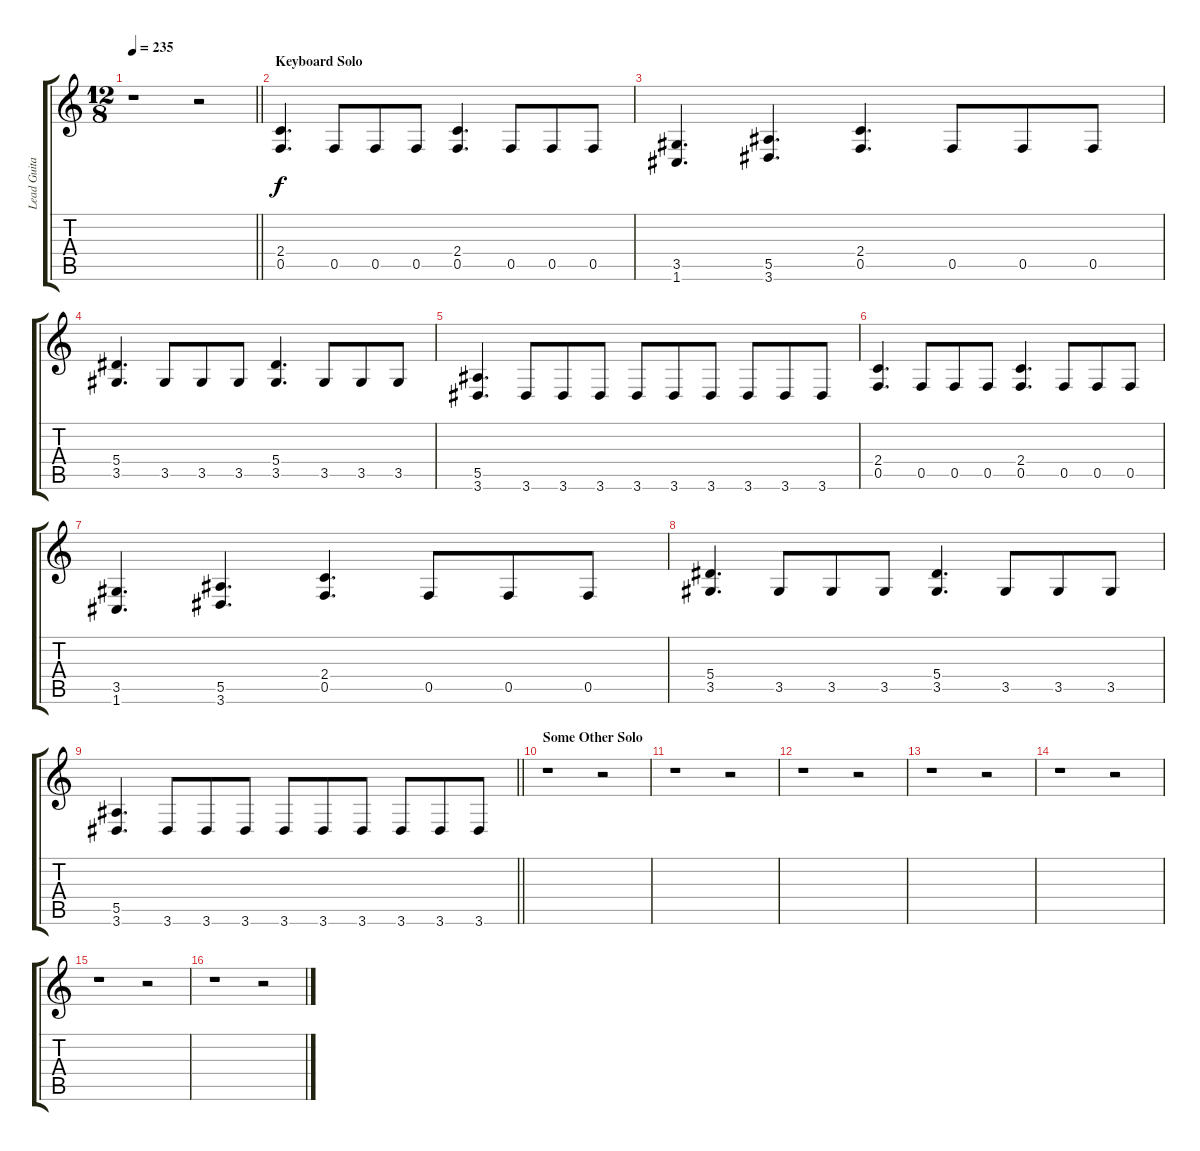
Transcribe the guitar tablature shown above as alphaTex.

\track ("Lead Guitar" "Lead Guita") {instrument distortionguitar}
\staff {score tabs}
\tuning (C4 G3 Eb3 Bb2 F2 C2) {hide}
\ts (12 8)
\tempo 235
\clef g2
\barLineRight lightlight
\ks c
r.1{dy f} r.2 |
\section ("" "Keyboard Solo")
(2.4 0.5).4{d} 0.5.8 0.5.8 0.5.8 (2.4 0.5).4{d} 0.5.8 0.5.8 0.5.8 |
(3.5 1.6).4{d} (5.5 3.6).4{d} (2.4 0.5).4{d} 0.5.8 0.5.8 0.5.8 |
(5.4 3.5).4{d} 3.5.8 3.5.8 3.5.8 (5.4 3.5).4{d} 3.5.8 3.5.8 3.5.8 |
(5.5 3.6).4{d} 3.6.8 3.6.8 3.6.8 3.6.8 3.6.8 3.6.8 3.6.8 3.6.8 3.6.8 |
(2.4 0.5).4{d} 0.5.8 0.5.8 0.5.8 (2.4 0.5).4{d} 0.5.8 0.5.8 0.5.8 |
(3.5 1.6).4{d} (5.5 3.6).4{d} (2.4 0.5).4{d} 0.5.8 0.5.8 0.5.8 |
(5.4 3.5).4{d} 3.5.8 3.5.8 3.5.8 (5.4 3.5).4{d} 3.5.8 3.5.8 3.5.8 |
\barLineRight lightlight
(5.5 3.6).4{d} 3.6.8 3.6.8 3.6.8 3.6.8 3.6.8 3.6.8 3.6.8 3.6.8 3.6.8 |
\section ("" "Some Other Solo")
r.1 r.2 |
r.1 r.2 |
r.1 r.2 |
r.1 r.2 |
r.1 r.2 |
r.1 r.2 |
r.1 r.2
